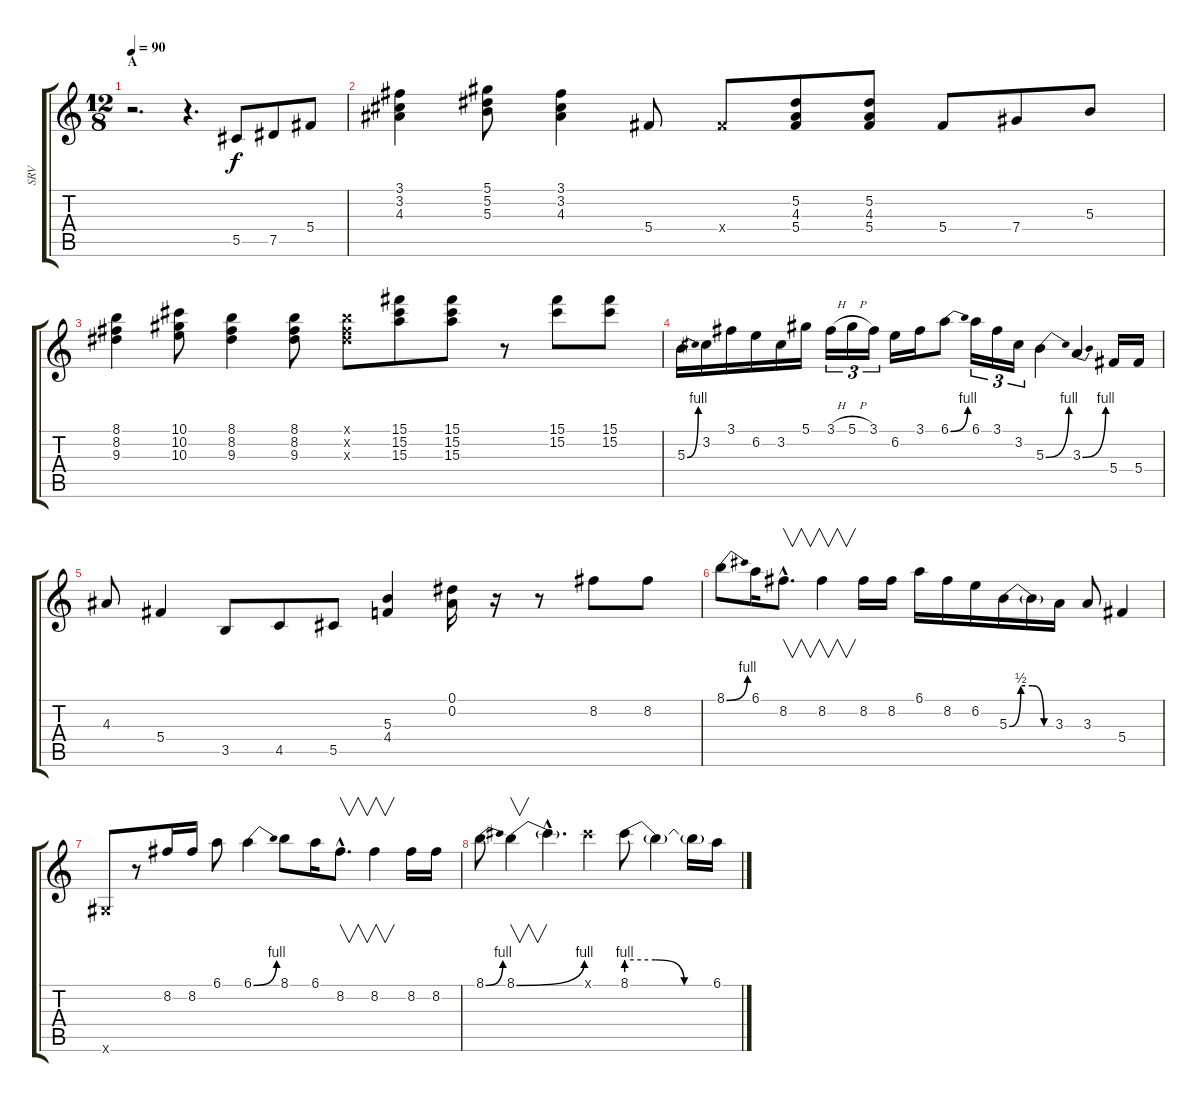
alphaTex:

\track ("SRV" "SRV") {instrument overdrivenguitar}
\staff {score tabs}
\tuning (Eb4 Bb3 Gb3 Db3 Ab2 Eb2) {hide}
\ts (12 8)
\section ("" "A")
\tempo 90
\clef g2
\ks c
r.2{d dy f instrument overdrivenguitar} r.4{d} 5.5.8 7.5.8 5.4.8 |
(3.1 3.2 4.3).4 (5.1 5.2 5.3).8 (3.1 3.2 4.3).4 5.4.8 5.4{x}.8 (5.2 4.3 5.4).8 (5.2 4.3 5.4).8 5.4.8 7.4.8 5.3.8 |
(8.1 8.2 9.3).4 (10.1 10.2 10.3).8 (8.1 8.2 9.3).4 (8.1 8.2 9.3).8 (8.1{x} 8.2{x} 9.3{x}).8 (15.1 15.2 15.3).8 (15.1 15.2 15.3).8 r.8 (15.1 15.2).8 (15.1 15.2).8 |
5.3{be (bend 0 0 60 4)}.16 3.2.16 3.1.16 6.2.16 3.2.16 5.1.16 3.1{h}.16{tu (3 2)} 5.1{h}.16{tu (3 2)} 3.1.16{tu (3 2)} 6.2.16 3.1.16 6.1{be (bend 0 0 60 4)}.8 6.1.16{tu (3 2)} 3.1.16{tu (3 2)} 3.2.16{tu (3 2)} 5.3{be (bend 0 0 60 4)}.4 3.3{be (bend 0 0 60 4)}.4 5.4.16 5.4.16 |
4.3.8 5.4.4 3.5.8 4.5.8 5.5.8 (5.3 4.4).4 (0.1 0.2).16 r.16 r.8 8.2.8 8.2.8 |
8.1{be (bend 0 0 60 4)}.8 6.1.16 8.2{hac}.8{v d} 8.2.4{v} 8.2.16 8.2.16 6.1.16 8.2.16 6.2.16 5.3{be (custom 0 0 15 2 30 2 45 0 60 0)}.16 5.3{t}.16 3.3.16 3.3.8 5.4.4 |
5.6{x}.8 r.8 8.2.16 8.2.16 6.1.8 6.1{be (bend 0 0 60 4)}.4 8.1.8 6.1.16 8.2{hac}.8{v d} 8.2.4{v} 8.2.16 8.2.16 |
8.1{be (bend 0 0 60 4)}.8 8.1{be (bend 0 0 60 4)}.4{v} 8.1{hac t}.4{d} 10.1{x}.4 8.1{be (custom 0 4 20 4 40 0 60 0)}.8 8.1{t}.4 8.1{t}.16 6.1.16
